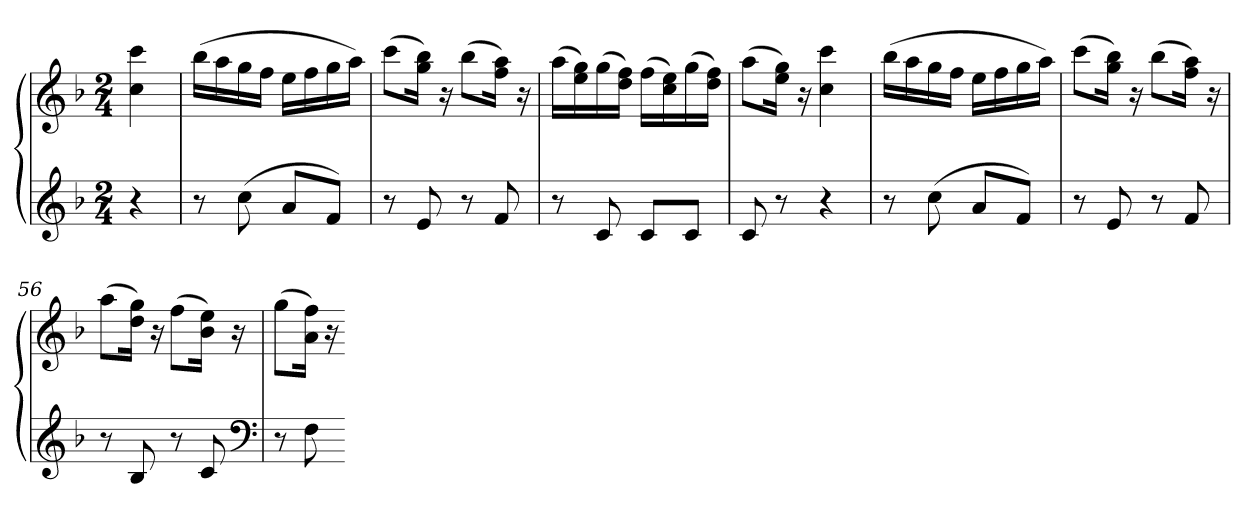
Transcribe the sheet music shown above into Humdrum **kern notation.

**kern	**kern
*part1	*part1
*staff2	*staff1
*clefG2	*clefG2
*k[b-]	*k[b-]
*F:	*F:
*M2/4	*M2/4
=	=
4r	4cc 4ccc
=50	=50
8r	(16bb-LL
.	16aa
(8cc	16gg
.	16ffJJ
8aL	16eeLL
.	16ff
8fJ)	16gg
.	16aaJJ)
=51	=51
8r	(8cccL
8e	16gg 16bb-Jk)
.	16r
8r	(8bb-L
8f	16ff 16aaJk)
.	16r
=52	=52
8r	(16aaLL
.	16ee 16gg)
8c	(16gg
.	16dd 16ffJJ)
8cL	(16ffLL
.	16cc 16ee)
8cJ	(16gg
.	16dd 16ffJJ)
=53	=53
8c	(8aaL
8r	16ee 16ggJk)
.	16r
4r	4cc 4ccc
=54	=54
8r	(16bb-LL
.	16aa
(8cc	16gg
.	16ffJJ
8aL	16eeLL
.	16ff
8fJ)	16gg
.	16aaJJ)
=55	=55
8r	(8cccL
8e	16gg 16bb-Jk)
.	16r
8r	(8bb-L
8f	16ff 16aaJk)
.	16r
=56	=56
8r	(8aaL
8B-	16dd 16ggJk)
.	16r
8r	(8ffL
8c	16b- 16eeJk)
.	16r
*clefF4	*
=57	=57
8r	(8ggL
8F	16a 16ffJk)
.	16r
=-	=-
*-	*-
